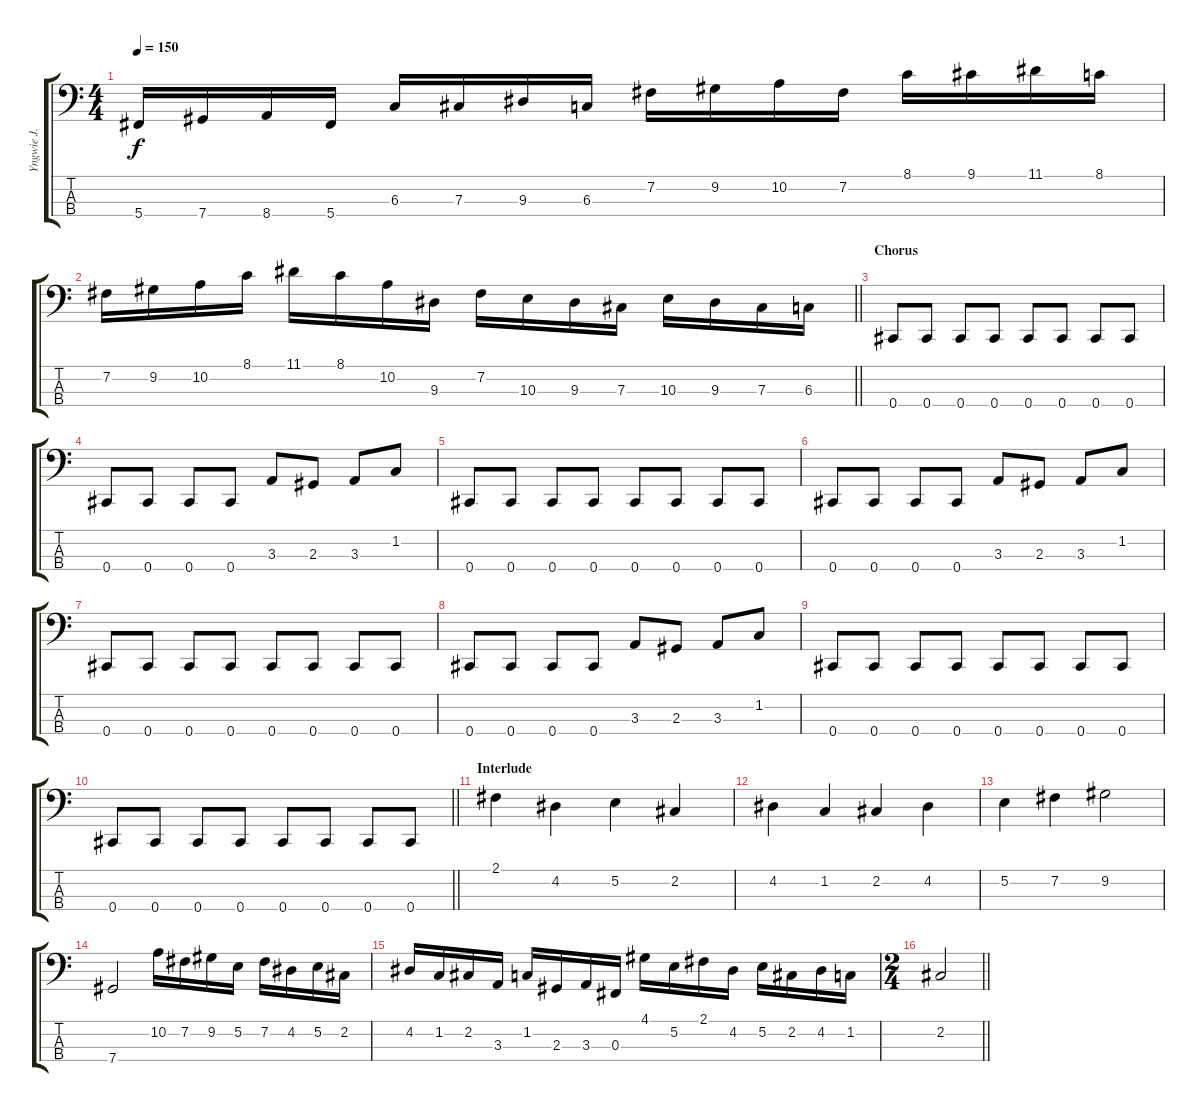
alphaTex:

\track ("Yngwie J. Malmsteen" "Yngwie J. ") {instrument electricbasspick}
\staff {score tabs}
\tuning (E2 B1 Gb1 Db1) {hide}
\ts (4 4)
\tempo 150
\clef f4
\ks c
5.4.16{dy f} 7.4.16 8.4.16 5.4.16 6.3.16 7.3.16 9.3.16 6.3.16 7.2.16 9.2.16 10.2.16 7.2.16 8.1.16 9.1.16 11.1.16 8.1.16 |
\barLineRight lightlight
7.2.16 9.2.16 10.2.16 8.1.16 11.1.16 8.1.16 10.2.16 9.3.16 7.2.16 10.3.16 9.3.16 7.3.16 10.3.16 9.3.16 7.3.16 6.3.16 |
\section ("" "Chorus")
0.4.8 0.4.8 0.4.8 0.4.8 0.4.8 0.4.8 0.4.8 0.4.8 |
0.4.8 0.4.8 0.4.8 0.4.8 3.3.8 2.3.8 3.3.8 1.2.8 |
0.4.8 0.4.8 0.4.8 0.4.8 0.4.8 0.4.8 0.4.8 0.4.8 |
0.4.8 0.4.8 0.4.8 0.4.8 3.3.8 2.3.8 3.3.8 1.2.8 |
0.4.8 0.4.8 0.4.8 0.4.8 0.4.8 0.4.8 0.4.8 0.4.8 |
0.4.8 0.4.8 0.4.8 0.4.8 3.3.8 2.3.8 3.3.8 1.2.8 |
0.4.8 0.4.8 0.4.8 0.4.8 0.4.8 0.4.8 0.4.8 0.4.8 |
\barLineRight lightlight
0.4.8 0.4.8 0.4.8 0.4.8 0.4.8 0.4.8 0.4.8 0.4.8 |
\section ("" "Interlude")
2.1.4 4.2.4 5.2.4 2.2.4 |
4.2.4 1.2.4 2.2.4 4.2.4 |
5.2.4 7.2.4 9.2.2 |
7.4.2 10.2.16 7.2.16 9.2.16 5.2.16 7.2.16 4.2.16 5.2.16 2.2.16 |
4.2.16 1.2.16 2.2.16 3.3.16 1.2.16 2.3.16 3.3.16 0.3.16 4.1.16 5.2.16 2.1.16 4.2.16 5.2.16 2.2.16 4.2.16 1.2.16 |
\ts (2 4)
\barLineRight lightlight
2.2.2
